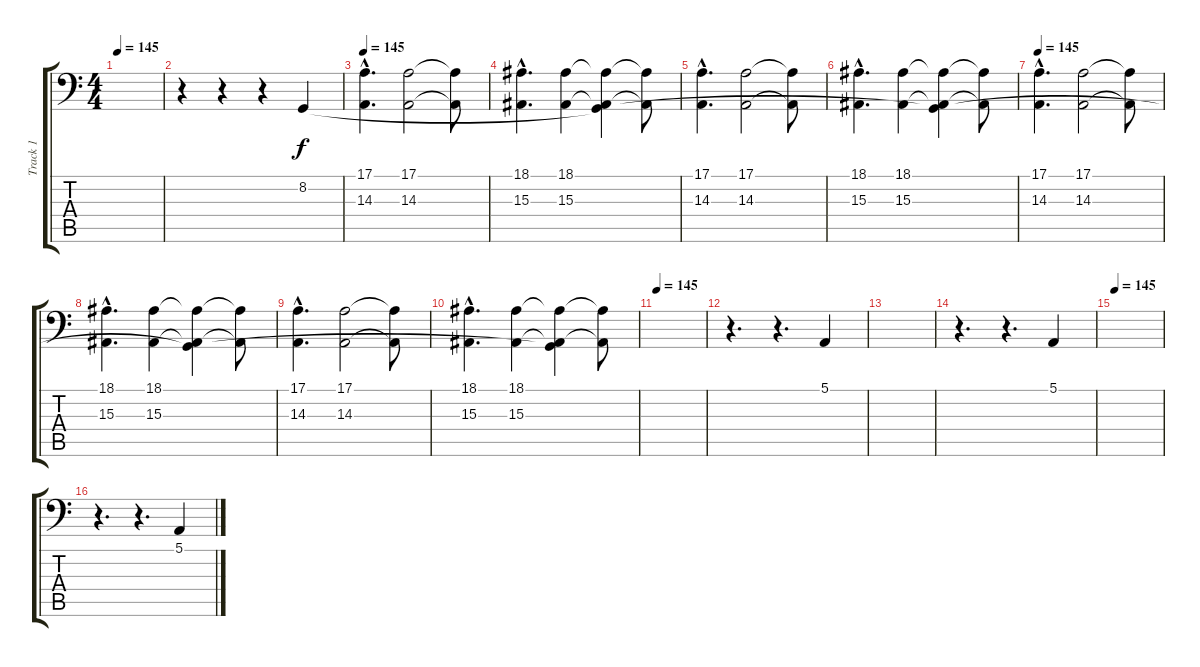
\track ("Track 1" "Track 1") {instrument brightacousticpiano}
\staff {score tabs}
\tuning (E2 B1 G1 D1 A0 E0) {hide}
\ts (4 4)
\tempo 145
\clef f4
\ks c
|
r.4 r.4 r.4 8.2.4 |
\tempo 145
(17.1{hac} 14.3).4{d} (17.1 14.3).2 (17.1{t} 14.3{t}).8 |
(18.1{hac} 15.3{hac}).4{d} (18.1 15.3).4 (18.1{t} 8.2{t} 15.3{t}).4 (18.1{t} 15.3{t}).8 |
(17.1{hac} 14.3).4{d} (17.1 14.3).2 (17.1{t} 14.3{t}).8 |
(18.1{hac} 15.3{hac}).4{d} (18.1 15.3).4 (18.1{t} 8.2{t} 15.3{t}).4 (18.1{t} 15.3{t}).8 |
\tempo 145
(17.1{hac} 14.3).4{d} (17.1 14.3).2 (17.1{t} 14.3{t}).8 |
(18.1{hac} 15.3{hac}).4{d} (18.1 15.3).4 (18.1{t} 8.2{t} 15.3{t}).4 (18.1{t} 15.3{t}).8 |
(17.1{hac} 14.3).4{d} (17.1 14.3).2 (17.1{t} 14.3{t}).8 |
(18.1{hac} 15.3{hac}).4{d} (18.1 15.3).4 (18.1{t} 8.2{t} 15.3{t}).4 (18.1{t} 15.3{t}).8 |
\tempo 145
|
r.4{d} r.4{d} 5.1.4 |
|
r.4{d} r.4{d} 5.1.4 |
\tempo 145
|
r.4{d} r.4{d} 5.1.4
